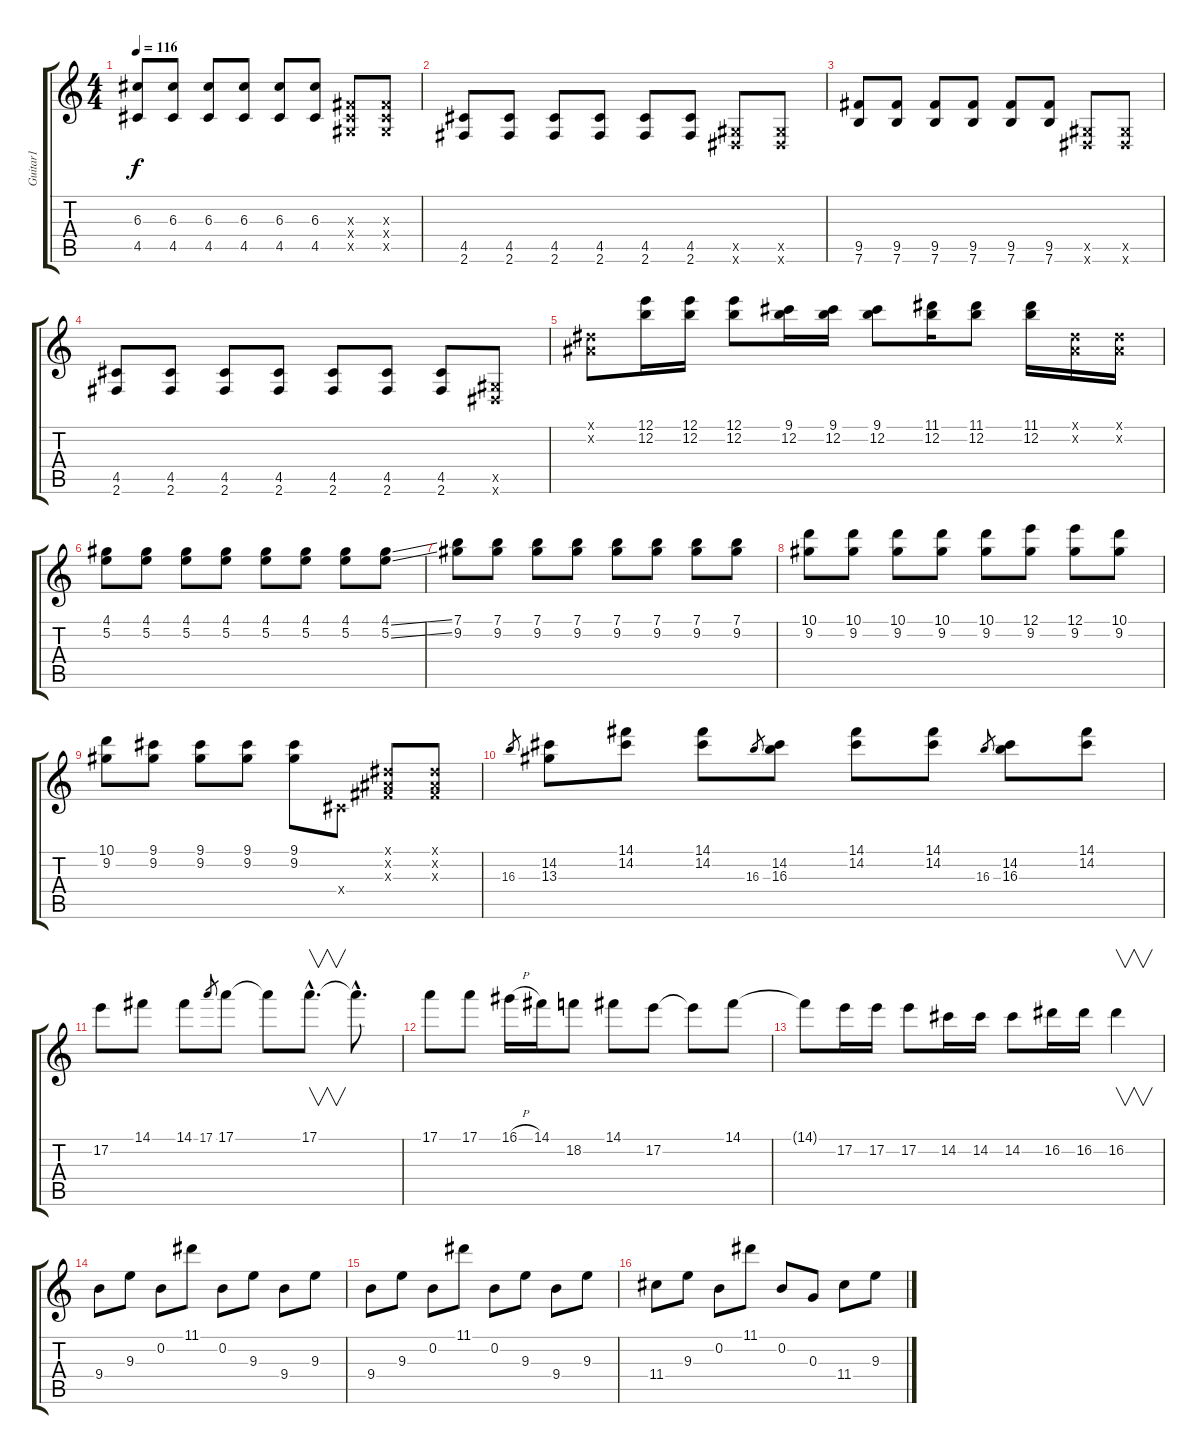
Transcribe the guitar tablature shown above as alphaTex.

\track ("Guitar1" "Guitar1") {instrument distortionguitar}
\staff {score tabs}
\tuning (E4 B3 G3 D3 A2 E2) {hide}
\ts (4 4)
\tempo 116
\clef g2
\ks c
(6.3 4.5).8{dy f} (6.3 4.5).8 (6.3 4.5).8 (6.3 4.5).8 (6.3 4.5).8 (6.3 4.5).8 (-1.3{x} -1.4{x} -1.5{x}).8 (-1.3{x} -1.4{x} -1.5{x}).8 |
(4.5 2.6).8 (4.5 2.6).8 (4.5 2.6).8 (4.5 2.6).8 (4.5 2.6).8 (4.5 2.6).8 (-1.5{x} -1.6{x}).8 (-1.5{x} -1.6{x}).8 |
(9.5 7.6).8 (9.5 7.6).8 (9.5 7.6).8 (9.5 7.6).8 (9.5 7.6).8 (9.5 7.6).8 (-1.5{x} -1.6{x}).8 (-1.5{x} -1.6{x}).8 |
(4.5 2.6).8 (4.5 2.6).8 (4.5 2.6).8 (4.5 2.6).8 (4.5 2.6).8 (4.5 2.6).8 (4.5 2.6).8 (-1.5{x} -1.6{x}).8 |
(-1.1{x} -1.2{x}).8 (12.1 12.2).16 (12.1 12.2).16 (12.1 12.2).8 (9.1 12.2).16 (9.1 12.2).16 (9.1 12.2).8 (11.1 12.2).16 (11.1 12.2).8 (11.1 12.2).16 (-1.1{x} -1.2{x}).16 (-1.1{x} -1.2{x}).16 |
(4.1 5.2).8 (4.1 5.2).8 (4.1 5.2).8 (4.1 5.2).8 (4.1 5.2).8 (4.1 5.2).8 (4.1 5.2).8 (4.1{ss} 5.2{ss}).8 |
(7.1 9.2).8 (7.1 9.2).8 (7.1 9.2).8 (7.1 9.2).8 (7.1 9.2).8 (7.1 9.2).8 (7.1 9.2).8 (7.1 9.2).8 |
(10.1 9.2).8 (10.1 9.2).8 (10.1 9.2).8 (10.1 9.2).8 (10.1 9.2).8 (12.1 9.2).8 (12.1 9.2).8 (10.1 9.2).8 |
(10.1 9.2).8 (9.1 9.2).8 (9.1 9.2).8 (9.1 9.2).8 (9.1 9.2).8 -1.4{x}.8 (-1.1{x} -1.2{x} -1.3{x}).8 (-1.1{x} -1.2{x} -1.3{x}).8 |
16.3.8{gr} (14.2 13.3).8 (14.1 14.2).8 (14.1 14.2).8 16.3.8{gr} (14.2 16.3).8 (14.1 14.2).8 (14.1 14.2).8 16.3.8{gr} (14.2 16.3).8 (14.1 14.2).8 |
17.2.8 14.1.8 14.1.8 17.1.8{gr} 17.1.8 17.1{t}.8 17.1{hac}.8{v d} 17.1{hac t}.8{d} |
17.1.8 17.1.8 16.1{h}.16 14.1.16 18.2.8 14.1.8 17.2.8 17.2{t}.8 14.1.8 |
14.1{t}.8 17.2.16 17.2.16 17.2.8 14.2.16 14.2.16 14.2.8 16.2.16 16.2.16 16.2.4{v} |
9.4.8 9.3.8 0.2.8 11.1.8 0.2.8 9.3.8 9.4.8 9.3.8 |
9.4.8 9.3.8 0.2.8 11.1.8 0.2.8 9.3.8 9.4.8 9.3.8 |
11.4.8 9.3.8 0.2.8 11.1.8 0.2.8 0.3.8 11.4.8 9.3.8
